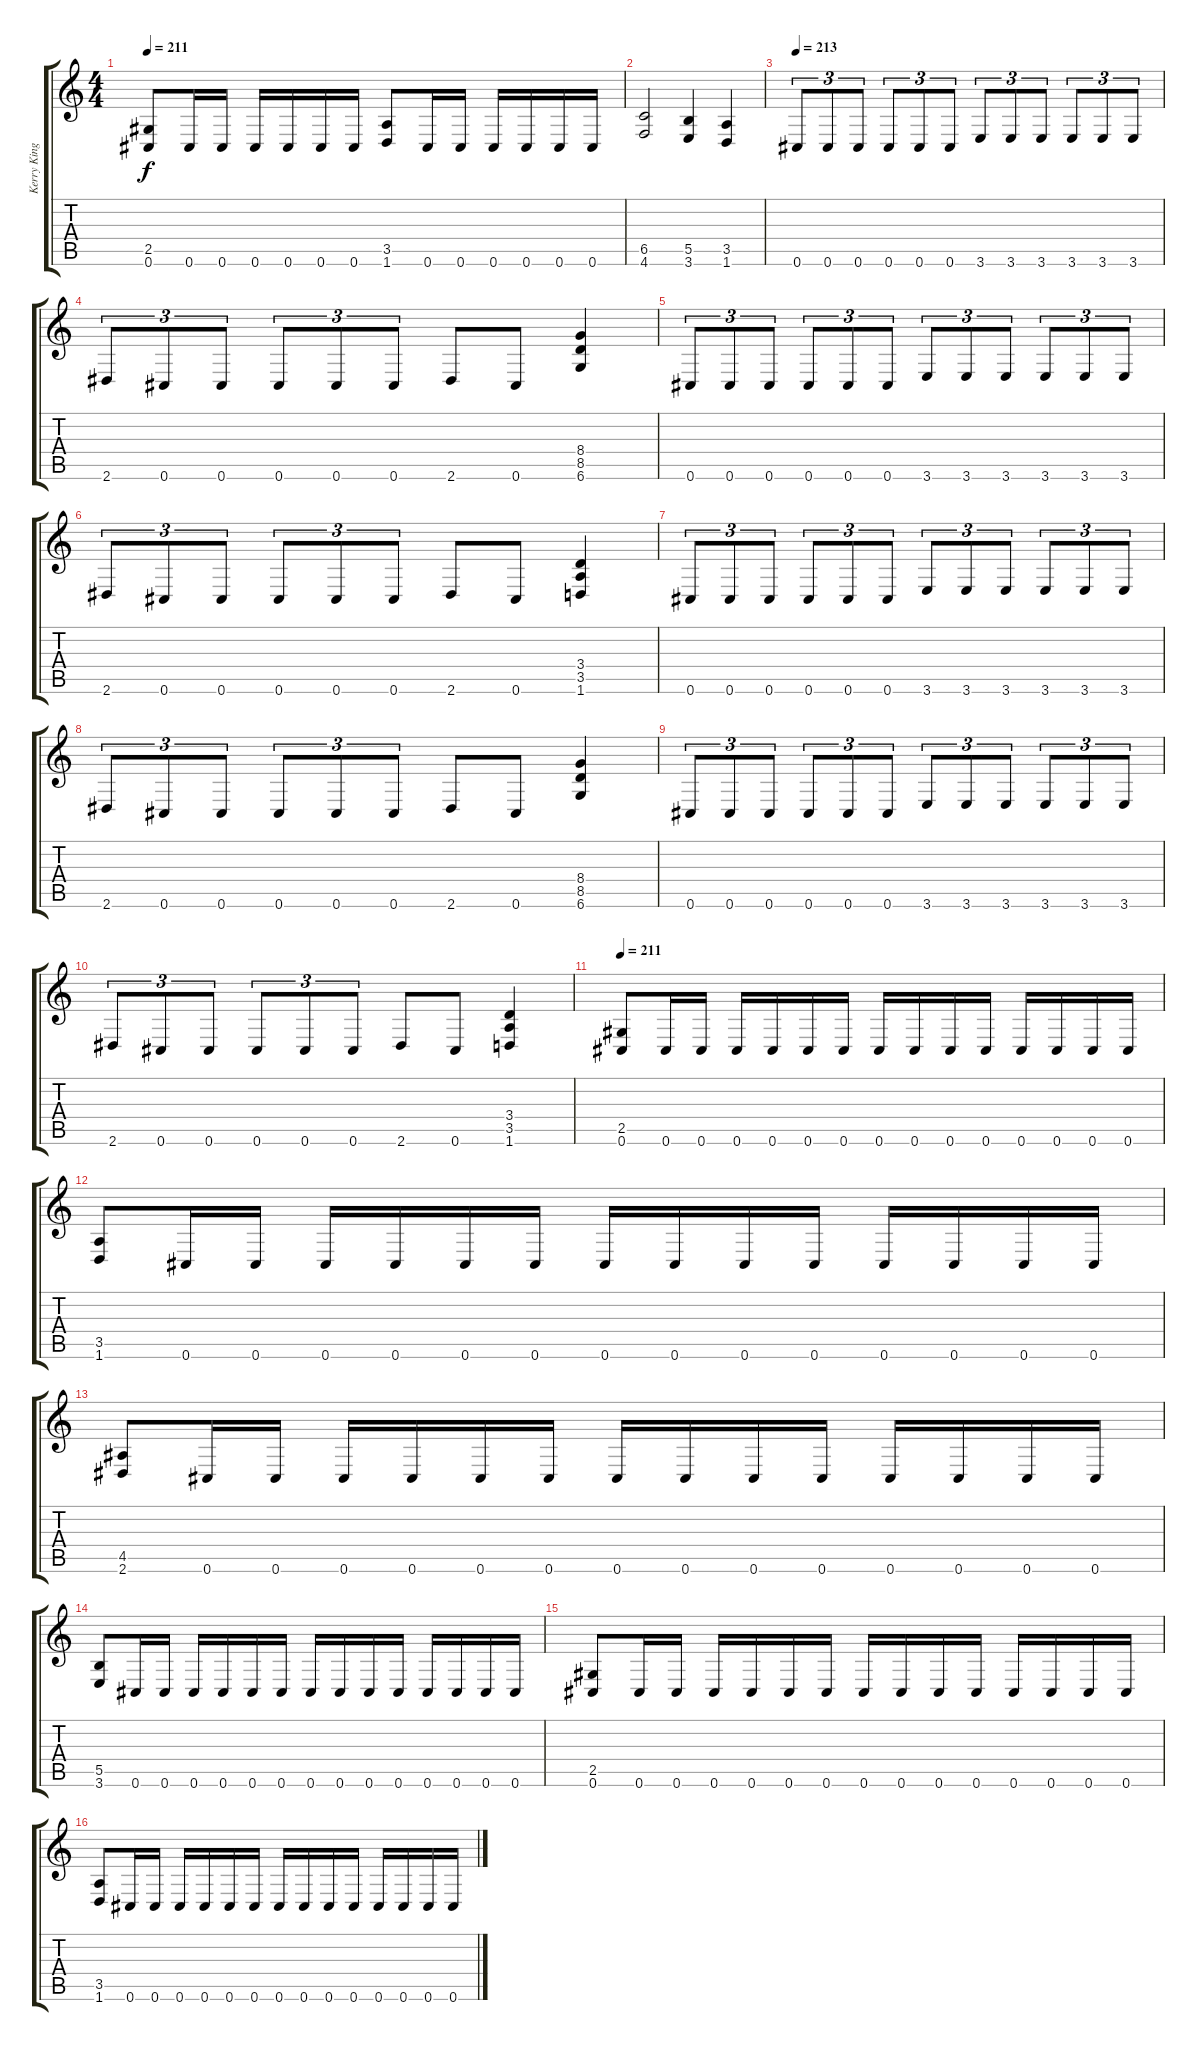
\track ("Kerry King" "Kerry King") {instrument distortionguitar}
\staff {score tabs}
\tuning (Db4 Ab3 E3 B2 Gb2 Db2) {hide}
\ts (4 4)
\tempo 211
\clef g2
\ks c
(2.5 0.6).8{dy f} 0.6.16 0.6.16 0.6.16 0.6.16 0.6.16 0.6.16 (3.5 1.6).8 0.6.16 0.6.16 0.6.16 0.6.16 0.6.16 0.6.16 |
(6.5 4.6).2 (5.5 3.6).4 (3.5 1.6).4 |
\tempo 213
0.6.8{tu (3 2)} 0.6.8{tu (3 2)} 0.6.8{tu (3 2)} 0.6.8{tu (3 2)} 0.6.8{tu (3 2)} 0.6.8{tu (3 2)} 3.6.8{tu (3 2)} 3.6.8{tu (3 2)} 3.6.8{tu (3 2)} 3.6.8{tu (3 2)} 3.6.8{tu (3 2)} 3.6.8{tu (3 2)} |
2.6.8{tu (3 2)} 0.6.8{tu (3 2)} 0.6.8{tu (3 2)} 0.6.8{tu (3 2)} 0.6.8{tu (3 2)} 0.6.8{tu (3 2)} 2.6.8 0.6.8 (8.4 8.5 6.6).4 |
0.6.8{tu (3 2)} 0.6.8{tu (3 2)} 0.6.8{tu (3 2)} 0.6.8{tu (3 2)} 0.6.8{tu (3 2)} 0.6.8{tu (3 2)} 3.6.8{tu (3 2)} 3.6.8{tu (3 2)} 3.6.8{tu (3 2)} 3.6.8{tu (3 2)} 3.6.8{tu (3 2)} 3.6.8{tu (3 2)} |
2.6.8{tu (3 2)} 0.6.8{tu (3 2)} 0.6.8{tu (3 2)} 0.6.8{tu (3 2)} 0.6.8{tu (3 2)} 0.6.8{tu (3 2)} 2.6.8 0.6.8 (3.4 3.5 1.6).4 |
0.6.8{tu (3 2)} 0.6.8{tu (3 2)} 0.6.8{tu (3 2)} 0.6.8{tu (3 2)} 0.6.8{tu (3 2)} 0.6.8{tu (3 2)} 3.6.8{tu (3 2)} 3.6.8{tu (3 2)} 3.6.8{tu (3 2)} 3.6.8{tu (3 2)} 3.6.8{tu (3 2)} 3.6.8{tu (3 2)} |
2.6.8{tu (3 2)} 0.6.8{tu (3 2)} 0.6.8{tu (3 2)} 0.6.8{tu (3 2)} 0.6.8{tu (3 2)} 0.6.8{tu (3 2)} 2.6.8 0.6.8 (8.4 8.5 6.6).4 |
0.6.8{tu (3 2)} 0.6.8{tu (3 2)} 0.6.8{tu (3 2)} 0.6.8{tu (3 2)} 0.6.8{tu (3 2)} 0.6.8{tu (3 2)} 3.6.8{tu (3 2)} 3.6.8{tu (3 2)} 3.6.8{tu (3 2)} 3.6.8{tu (3 2)} 3.6.8{tu (3 2)} 3.6.8{tu (3 2)} |
2.6.8{tu (3 2)} 0.6.8{tu (3 2)} 0.6.8{tu (3 2)} 0.6.8{tu (3 2)} 0.6.8{tu (3 2)} 0.6.8{tu (3 2)} 2.6.8 0.6.8 (3.4 3.5 1.6).4 |
\tempo 211
(2.5 0.6).8 0.6.16 0.6.16 0.6.16 0.6.16 0.6.16 0.6.16 0.6.16 0.6.16 0.6.16 0.6.16 0.6.16 0.6.16 0.6.16 0.6.16 |
(3.5 1.6).8 0.6.16 0.6.16 0.6.16 0.6.16 0.6.16 0.6.16 0.6.16 0.6.16 0.6.16 0.6.16 0.6.16 0.6.16 0.6.16 0.6.16 |
(4.5 2.6).8 0.6.16 0.6.16 0.6.16 0.6.16 0.6.16 0.6.16 0.6.16 0.6.16 0.6.16 0.6.16 0.6.16 0.6.16 0.6.16 0.6.16 |
(5.5 3.6).8 0.6.16 0.6.16 0.6.16 0.6.16 0.6.16 0.6.16 0.6.16 0.6.16 0.6.16 0.6.16 0.6.16 0.6.16 0.6.16 0.6.16 |
(2.5 0.6).8 0.6.16 0.6.16 0.6.16 0.6.16 0.6.16 0.6.16 0.6.16 0.6.16 0.6.16 0.6.16 0.6.16 0.6.16 0.6.16 0.6.16 |
(3.5 1.6).8 0.6.16 0.6.16 0.6.16 0.6.16 0.6.16 0.6.16 0.6.16 0.6.16 0.6.16 0.6.16 0.6.16 0.6.16 0.6.16 0.6.16
